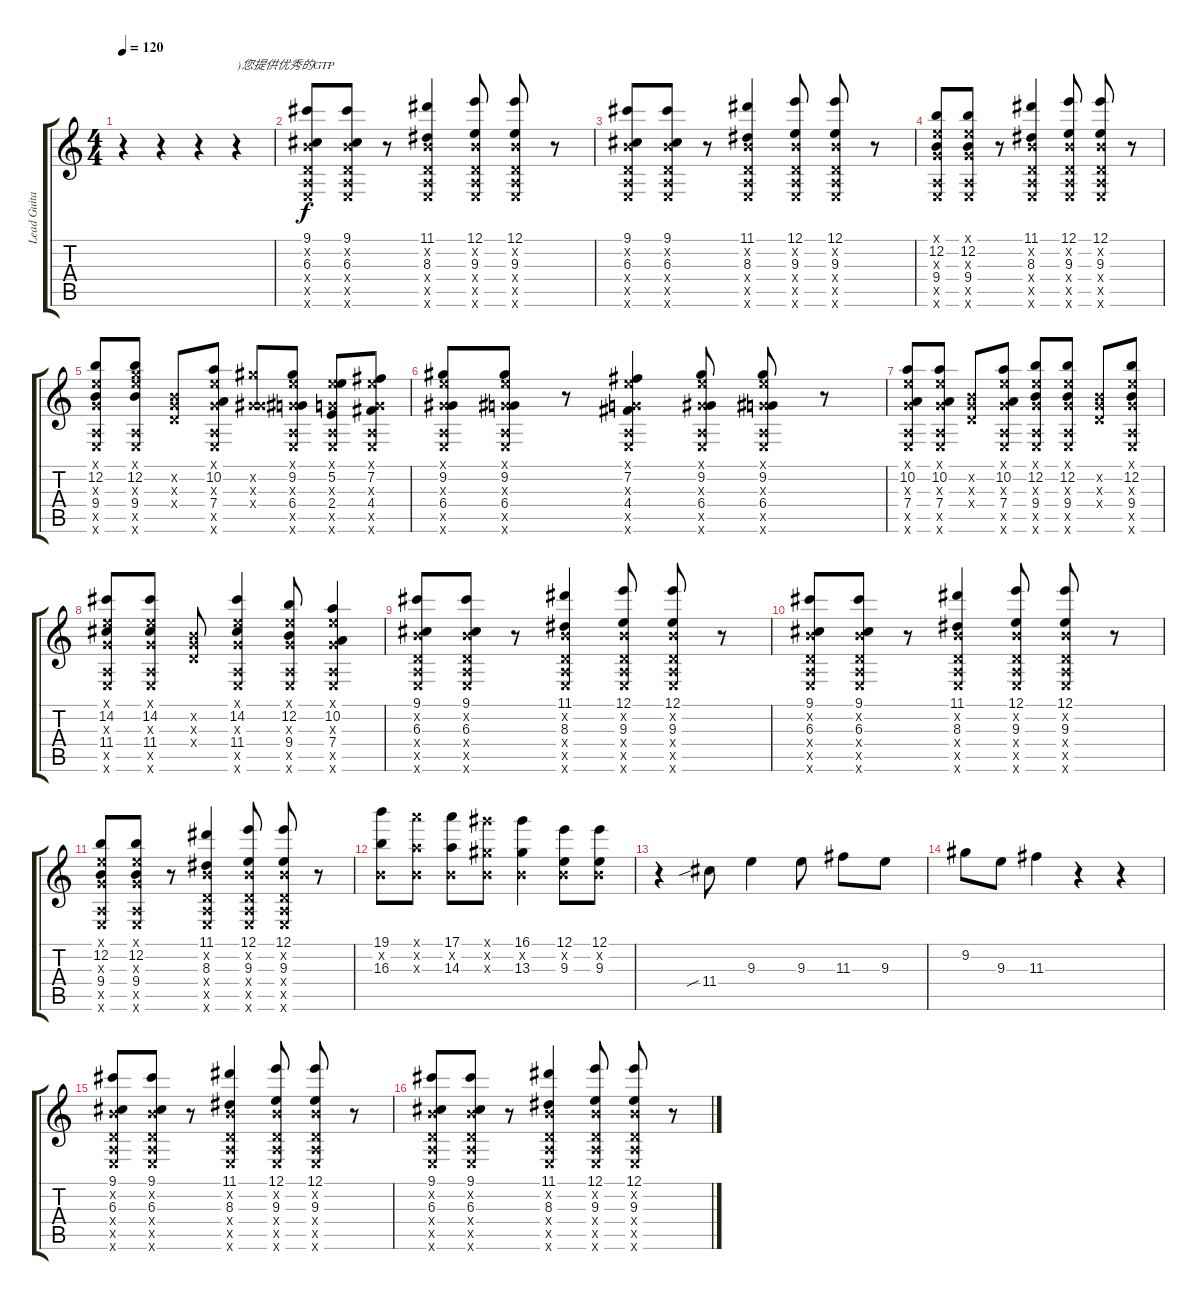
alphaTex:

\track ("Lead Guitar" "Lead Guita") {instrument acousticguitarsteel}
\staff {score tabs}
\tuning (E4 B3 G3 D3 A2 E2) {hide}
\ts (4 4)
\tempo 120
\clef g2
\ks c
r.4{dy f} r.4 r.4 r.4{txt ")您提供优秀的GTP"} |
(9.1 0.2{x} 6.3 0.4{x} 0.5{x} 0.6{x}).8 (9.1 0.2{x} 6.3 0.4{x} 0.5{x} 0.6{x}).8 r.8 (11.1 0.2{x} 8.3 0.4{x} 0.5{x} 0.6{x}).4 (12.1 0.2{x} 9.3 0.4{x} 0.5{x} 0.6{x}).8 (12.1 0.2{x} 9.3 0.4{x} 0.5{x} 0.6{x}).8 r.8 |
(9.1 0.2{x} 6.3 0.4{x} 0.5{x} 0.6{x}).8 (9.1 0.2{x} 6.3 0.4{x} 0.5{x} 0.6{x}).8 r.8 (11.1 0.2{x} 8.3 0.4{x} 0.5{x} 0.6{x}).4 (12.1 0.2{x} 9.3 0.4{x} 0.5{x} 0.6{x}).8 (12.1 0.2{x} 9.3 0.4{x} 0.5{x} 0.6{x}).8 r.8 |
(0.1{x} 12.2 0.3{x} 9.4 0.5{x} 0.6{x}).8 (0.1{x} 12.2 0.3{x} 9.4 0.5{x} 0.6{x}).8 r.8 (11.1 0.2{x} 8.3 0.4{x} 0.5{x} 0.6{x}).4 (12.1 0.2{x} 9.3 0.4{x} 0.5{x} 0.6{x}).8 (12.1 0.2{x} 9.3 0.4{x} 0.5{x} 0.6{x}).8 r.8 |
(0.1{x} 12.2 0.3{x} 9.4 0.5{x} 0.6{x}).8 (0.1{x} 12.2 12.3{x} 9.4 0.5{x} 0.6{x}).8 (0.2{x} 0.3{x} 0.4{x}).8 (0.1{x} 10.2 0.3{x} 7.4 0.5{x} 0.6{x}).8 (9.2{x} 0.3{x} 6.4{x}).8 (0.1{x} 9.2 0.3{x} 6.4 0.5{x} 0.6{x}).8 (0.1{x} 5.2 0.3{x} 2.4 0.5{x} 0.6{x}).8 (0.1{x} 7.2 0.3{x} 4.4 0.5{x} 0.6{x}).8 |
(0.1{x} 9.2 0.3{x} 6.4 0.5{x} 0.6{x}).8 (0.1{x} 9.2 0.3{x} 6.4 0.5{x} 0.6{x}).8 r.8 (0.1{x} 7.2 0.3{x} 4.4 0.5{x} 0.6{x}).4 (0.1{x} 9.2 0.3{x} 6.4 0.5{x} 0.6{x}).8 (0.1{x} 9.2 0.3{x} 6.4 0.5{x} 0.6{x}).8 r.8 |
(0.1{x} 10.2 0.3{x} 7.4 0.5{x} 0.6{x}).8 (0.1{x} 10.2 0.3{x} 7.4 0.5{x} 0.6{x}).8 (0.2{x} 0.3{x} 0.4{x}).8 (0.1{x} 10.2 0.3{x} 7.4 0.5{x} 0.6{x}).8 (0.1{x} 12.2 0.3{x} 9.4 0.5{x} 0.6{x}).8 (0.1{x} 12.2 0.3{x} 9.4 0.5{x} 0.6{x}).8 (0.2{x} 0.3{x} 0.4{x}).8 (0.1{x} 12.2 0.3{x} 9.4 0.5{x} 0.6{x}).8 |
(0.1{x} 14.2 0.3{x} 11.4 0.5{x} 0.6{x}).8 (0.1{x} 14.2 0.3{x} 11.4 0.5{x} 0.6{x}).8 (0.2{x} 0.3{x} 0.4{x}).8 (0.1{x} 14.2 0.3{x} 11.4 0.5{x} 0.6{x}).4 (0.1{x} 12.2 0.3{x} 9.4 0.5{x} 0.6{x}).8 (0.1{x} 10.2 0.3{x} 7.4 0.5{x} 0.6{x}).4 |
(9.1 0.2{x} 6.3 0.4{x} 0.5{x} 0.6{x}).8 (9.1 0.2{x} 6.3 0.4{x} 0.5{x} 0.6{x}).8 r.8 (11.1 0.2{x} 8.3 0.4{x} 0.5{x} 0.6{x}).4 (12.1 0.2{x} 9.3 0.4{x} 0.5{x} 0.6{x}).8 (12.1 0.2{x} 9.3 0.4{x} 0.5{x} 0.6{x}).8 r.8 |
(9.1 0.2{x} 6.3 0.4{x} 0.5{x} 0.6{x}).8 (9.1 0.2{x} 6.3 0.4{x} 0.5{x} 0.6{x}).8 r.8 (11.1 0.2{x} 8.3 0.4{x} 0.5{x} 0.6{x}).4 (12.1 0.2{x} 9.3 0.4{x} 0.5{x} 0.6{x}).8 (12.1 0.2{x} 9.3 0.4{x} 0.5{x} 0.6{x}).8 r.8 |
(0.1{x} 12.2 0.3{x} 9.4 0.5{x} 0.6{x}).8 (0.1{x} 12.2 0.3{x} 9.4 0.5{x} 0.6{x}).8 r.8 (11.1 0.2{x} 8.3 0.4{x} 0.5{x} 0.6{x}).4 (12.1 0.2{x} 9.3 0.4{x} 0.5{x} 0.6{x}).8 (12.1 0.2{x} 9.3 0.4{x} 0.5{x} 0.6{x}).8 r.8 |
(19.1 0.2{x} 16.3).8 (17.1{x} 0.2{x} 14.3{x}).8 (17.1 0.2{x} 14.3).8 (16.1{x} 0.2{x} 13.3{x}).8 (16.1 0.2{x} 13.3).4 (12.1 0.2{x} 9.3).8 (12.1 0.2{x} 9.3).8 |
r.4 11.4{sib}.8 9.3.4 9.3.8 11.3.8 9.3.8 |
9.2.8 9.3.8 11.3.4 r.4 r.4 |
(9.1 0.2{x} 6.3 0.4{x} 0.5{x} 0.6{x}).8 (9.1 0.2{x} 6.3 0.4{x} 0.5{x} 0.6{x}).8 r.8 (11.1 0.2{x} 8.3 0.4{x} 0.5{x} 0.6{x}).4 (12.1 0.2{x} 9.3 0.4{x} 0.5{x} 0.6{x}).8 (12.1 0.2{x} 9.3 0.4{x} 0.5{x} 0.6{x}).8 r.8 |
(9.1 0.2{x} 6.3 0.4{x} 0.5{x} 0.6{x}).8 (9.1 0.2{x} 6.3 0.4{x} 0.5{x} 0.6{x}).8 r.8 (11.1 0.2{x} 8.3 0.4{x} 0.5{x} 0.6{x}).4 (12.1 0.2{x} 9.3 0.4{x} 0.5{x} 0.6{x}).8 (12.1 0.2{x} 9.3 0.4{x} 0.5{x} 0.6{x}).8 r.8
